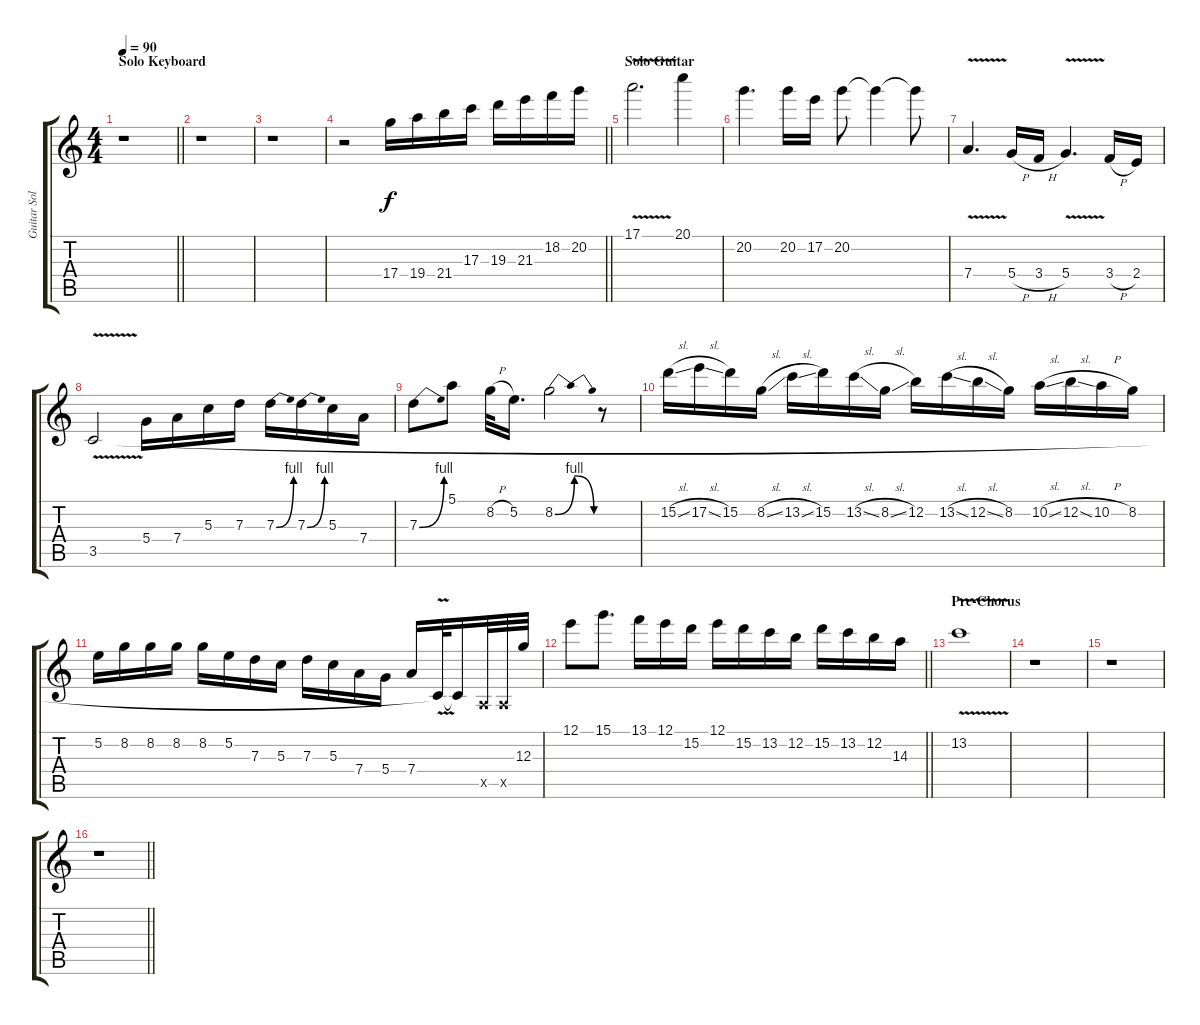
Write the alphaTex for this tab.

\track ("Guitar Solo" "Guitar Sol") {instrument distortionguitar}
\staff {score tabs}
\tuning (E4 B3 G3 D3 A2 E2) {hide}
\ts (4 4)
\section ("" "Solo Keyboard")
\tempo 90
\clef g2
\barLineRight lightlight
\ks c
r.1{dy f} |
r.1 |
r.1 |
\barLineRight lightlight
r.2 17.4.16 19.4.16 21.4.16 17.3.16 19.3.16 21.3.16 18.2.16 20.2.16 |
\section ("" "Solo Guitar")
17.1{v}.2{d} 20.1.4 |
20.2.4{d} 20.2.16 17.2.16 20.2.8 20.2{t}.4 20.2{t}.8 |
7.4{v}.4{d} 5.4{h}.16 3.4{h}.16 5.4{v}.4{d} 3.4{h}.16 2.4.16 |
3.5{v}.2 5.4.16 7.4.16 5.3.16 7.3.16 7.3{be (bend 0 0 60 4)}.16 7.3{be (bend 0 0 60 4)}.16 5.3.16 7.4.16 |
7.3{be (bend 0 0 60 4)}.8 5.1.8 8.2{h}.32 5.2.16{d} 8.2{be (bendrelease 0 0 15 4 51 4 60 0)}.2 r.8 |
15.2{sl}.16 17.2{sl}.16 15.2.16 8.2{sl}.16 13.2{sl}.16 15.2.16 13.2{sl}.16 8.2{sl}.16 12.2.16 13.2{sl}.16 12.2{sl}.16 8.2.16 10.2{sl}.16 12.2{sl}.16 10.2{h}.16 8.2.16 |
5.2.16 8.2.16 8.2.16 8.2.16 8.2.16 5.2.16 7.3.16 5.3.16 7.3.16 5.3.16 7.4.16 5.4.16 7.4.16 3.5{t}.32 3.5{t}.16 0.5{x}.32 0.5{x}.32 12.3.32 |
\barLineRight lightlight
12.1.8 15.1.8{d} 13.1.16 12.1.16 15.2.16 12.1.16 15.2.16 13.2.16 12.2.16 15.2.16 13.2.16 12.2.16 14.3.16 |
\section ("" "Pre-Chorus")
13.2{v}.1 |
r.1 |
r.1 |
\barLineRight lightlight
r.1
